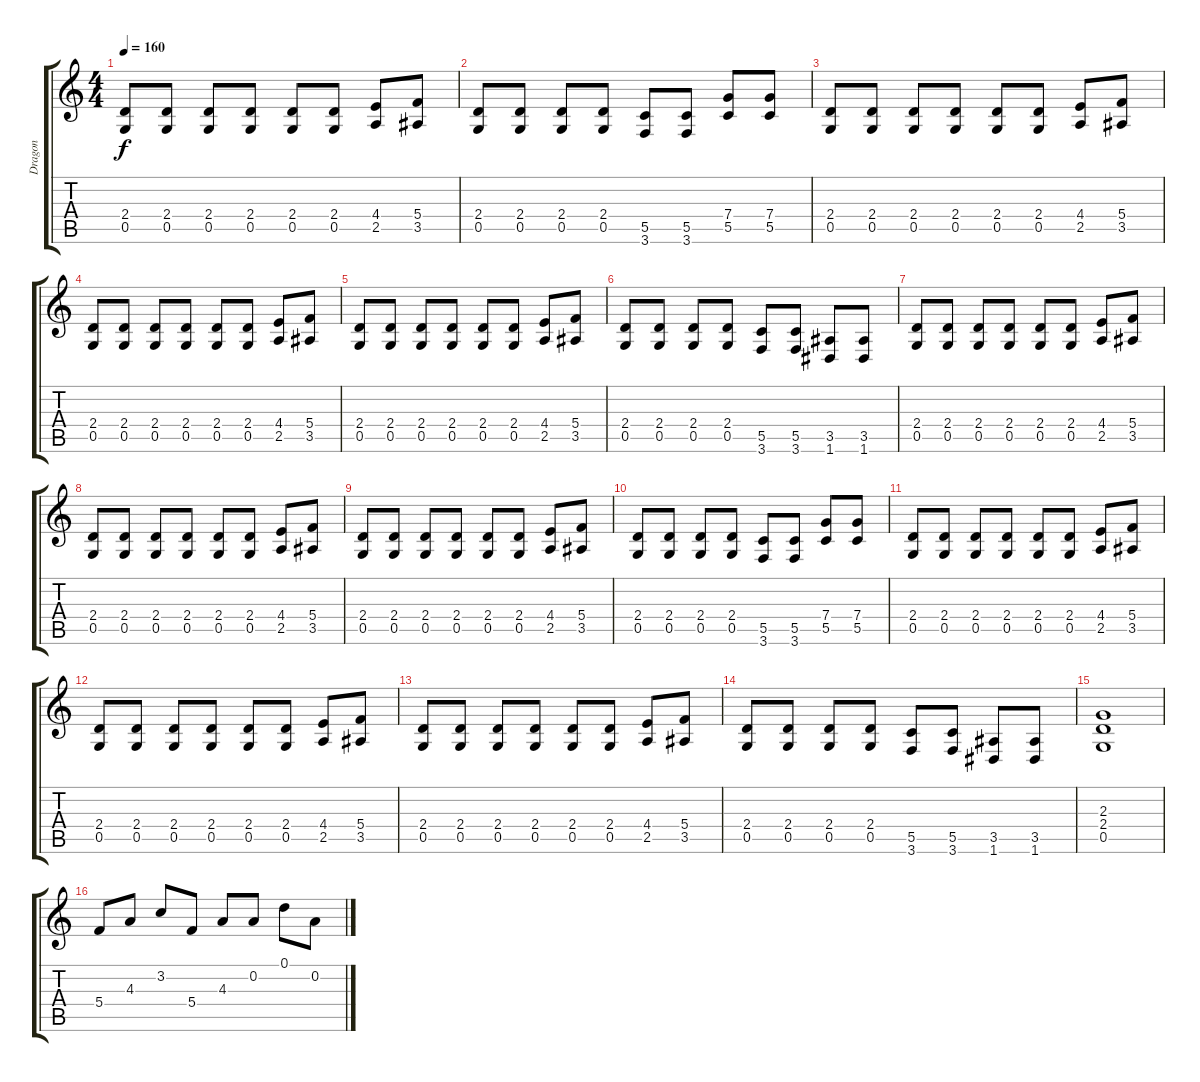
\track ("Dragon" "Dragon") {instrument overdrivenguitar}
\staff {score tabs}
\tuning (D4 A3 F3 C3 G2 D2) {hide}
\ts (4 4)
\tempo 160
\clef g2
\ks c
(2.4 0.5).8{dy f} (2.4 0.5).8 (2.4 0.5).8 (2.4 0.5).8 (2.4 0.5).8 (2.4 0.5).8 (4.4 2.5).8 (5.4 3.5).8 |
(2.4 0.5).8 (2.4 0.5).8 (2.4 0.5).8 (2.4 0.5).8 (5.5 3.6).8 (5.5 3.6).8 (7.4 5.5).8 (7.4 5.5).8 |
(2.4 0.5).8 (2.4 0.5).8 (2.4 0.5).8 (2.4 0.5).8 (2.4 0.5).8 (2.4 0.5).8 (4.4 2.5).8 (5.4 3.5).8 |
(2.4 0.5).8 (2.4 0.5).8 (2.4 0.5).8 (2.4 0.5).8 (2.4 0.5).8 (2.4 0.5).8 (4.4 2.5).8 (5.4 3.5).8 |
(2.4 0.5).8 (2.4 0.5).8 (2.4 0.5).8 (2.4 0.5).8 (2.4 0.5).8 (2.4 0.5).8 (4.4 2.5).8 (5.4 3.5).8 |
(2.4 0.5).8 (2.4 0.5).8 (2.4 0.5).8 (2.4 0.5).8 (5.5 3.6).8 (5.5 3.6).8 (3.5 1.6).8 (3.5 1.6).8 |
(2.4 0.5).8 (2.4 0.5).8 (2.4 0.5).8 (2.4 0.5).8 (2.4 0.5).8 (2.4 0.5).8 (4.4 2.5).8 (5.4 3.5).8 |
(2.4 0.5).8 (2.4 0.5).8 (2.4 0.5).8 (2.4 0.5).8 (2.4 0.5).8 (2.4 0.5).8 (4.4 2.5).8 (5.4 3.5).8 |
(2.4 0.5).8 (2.4 0.5).8 (2.4 0.5).8 (2.4 0.5).8 (2.4 0.5).8 (2.4 0.5).8 (4.4 2.5).8 (5.4 3.5).8 |
(2.4 0.5).8 (2.4 0.5).8 (2.4 0.5).8 (2.4 0.5).8 (5.5 3.6).8 (5.5 3.6).8 (7.4 5.5).8 (7.4 5.5).8 |
(2.4 0.5).8 (2.4 0.5).8 (2.4 0.5).8 (2.4 0.5).8 (2.4 0.5).8 (2.4 0.5).8 (4.4 2.5).8 (5.4 3.5).8 |
(2.4 0.5).8 (2.4 0.5).8 (2.4 0.5).8 (2.4 0.5).8 (2.4 0.5).8 (2.4 0.5).8 (4.4 2.5).8 (5.4 3.5).8 |
(2.4 0.5).8 (2.4 0.5).8 (2.4 0.5).8 (2.4 0.5).8 (2.4 0.5).8 (2.4 0.5).8 (4.4 2.5).8 (5.4 3.5).8 |
(2.4 0.5).8 (2.4 0.5).8 (2.4 0.5).8 (2.4 0.5).8 (5.5 3.6).8 (5.5 3.6).8 (3.5 1.6).8 (3.5 1.6).8 |
(2.3 2.4 0.5).1 |
5.4.8 4.3.8 3.2.8 5.4.8 4.3.8 0.2.8 0.1.8 0.2.8
